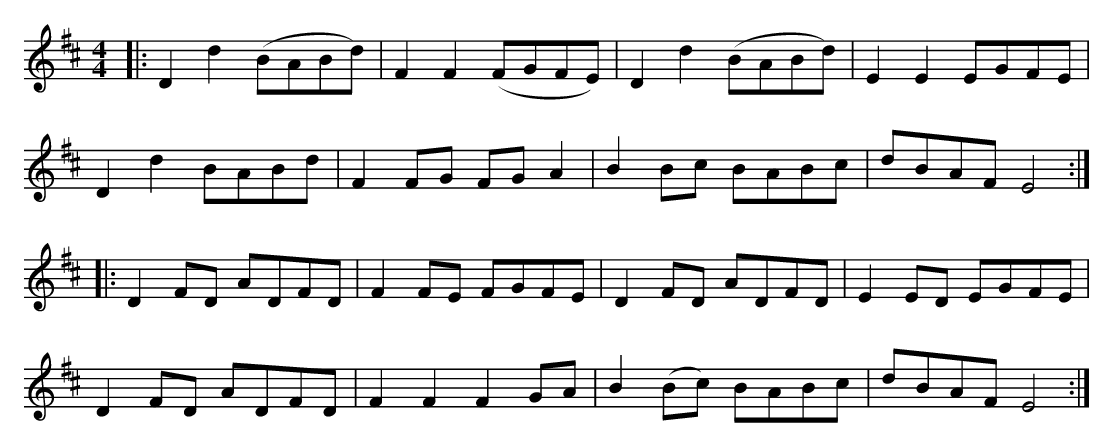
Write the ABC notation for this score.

X:1
M:4/4
K:D
|:D2 d2 (BABd)|F2 F2 (FGFE)|D2 d2 (BABd)|E2 E2 EGFE|
D2 d2 BABd|F2 FG FG A2|B2 Bc BABc|dBAF E4:|
|:D2 FD ADFD|F2 FE FGFE|D2 FD ADFD|E2 ED EGFE|
D2 FD ADFD|F2 F2 F2 GA|B2 (Bc) BABc|dBAF E4:|
